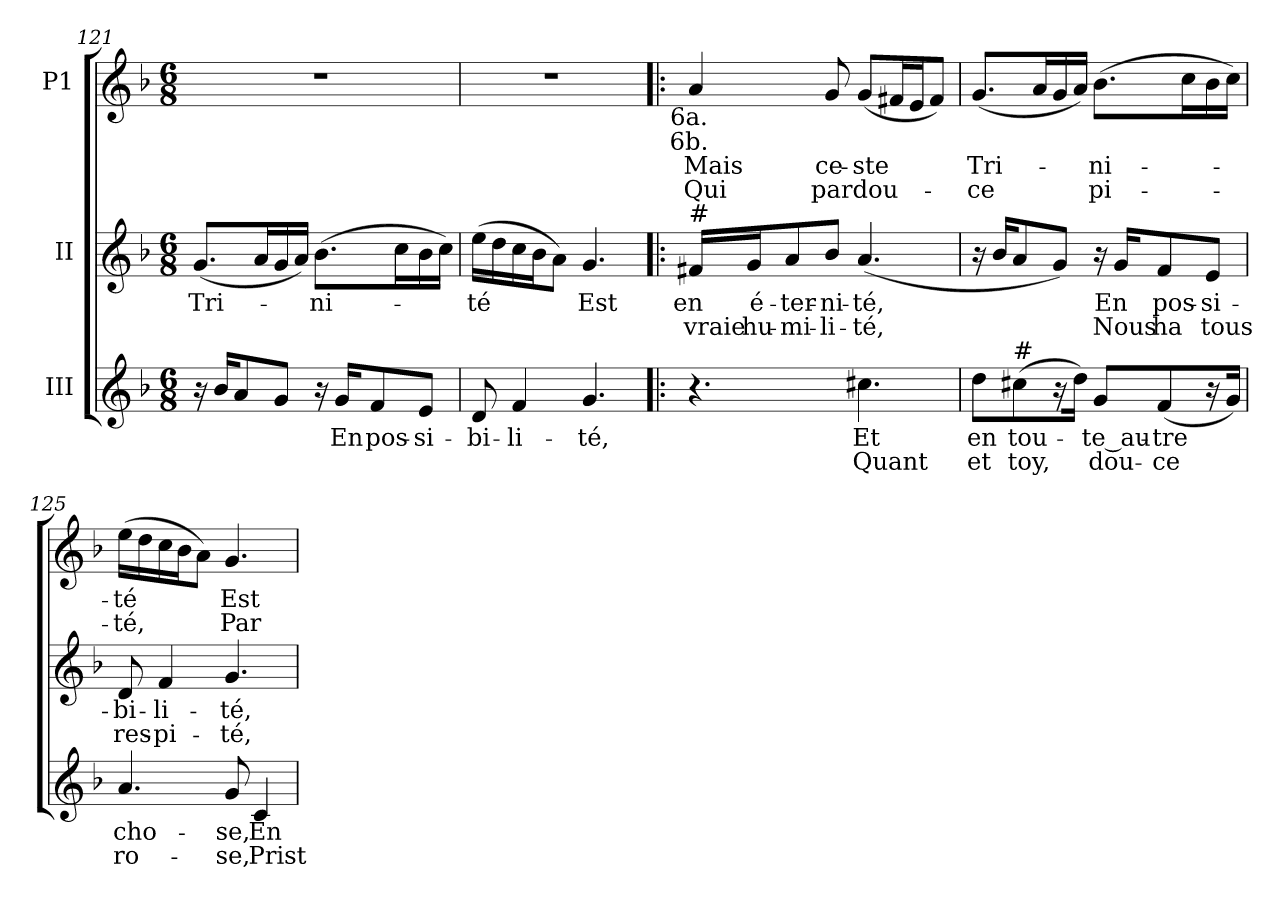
**kern	**text	**text	**kern	**text	**text	**kern	**text	**text
*part3	*part3	*part3	*part2	*part2	*part2	*part1	*part1	*part1
*staff3	*staff3	*staff3	*staff2	*staff2	*staff2	*staff1	*staff1	*staff1
*I"III	*	*	*I"II	*	*	*I"P1	*	*
*clefG2	*	*	*clefG2	*	*	*clefG2	*	*
*k[b-]	*	*	*k[b-]	*	*	*k[b-]	*	*
*F:	*	*	*F:	*	*	*F:	*	*
*M6/8	*	*	*M6/8	*	*	*M6/8	*	*
=121	=121	=121	=121	=121	=121	=121	=121	=121
!	!	!	!	!LO:LY:b:color=#000000	!	!LO:N:vis=1	!	!
16r	.	.	(8.gi/L	Tri-	.	2.r	.	.
16b-i/KL	.	.	.	.	.	.	.	.
8ai/	.	.	.	.	.	.	.	.
.	.	.	16ai/L	.	.	.	.	.
8gi/J	.	.	16gi/	.	.	.	.	.
.	.	.	16ai/JJ)	.	.	.	.	.
!	!	!	!	!LO:LY:b:color=#000000	!	!	!	!
16r	.	.	(8.b-i\L	-ni-	.	.	.	.
!	!LO:LY:b:color=#000000	!	!	!	!	!	!	!
16gi/KL	En	.	.	.	.	.	.	.
!	!LO:LY:b:color=#000000	!	!	!	!	!	!	!
8fi/	pos-	.	.	.	.	.	.	.
.	.	.	16cci\L	.	.	.	.	.
!	!LO:LY:b:color=#000000	!	!	!	!	!	!	!
8ei/J	-si-	.	16b-i\	.	.	.	.	.
.	.	.	16cci\JJ)	.	.	.	.	.
=122	=122	=122	=122	=122	=122	=122	=122	=122
!	!LO:LY:b:color=#000000	!	!	!	!	!	!	!
!	!	!	!	!LO:LY:b:color=#000000	!	!LO:N:vis=1	!	!
8di/	-bi-	.	(16eei\LL	-té	.	2.r	.	.
.	.	.	16ddi\	.	.	.	.	.
!	!LO:LY:b:color=#000000	!	!	!	!	!	!	!
4fi/	-li-	.	16cci\	.	.	.	.	.
.	.	.	16b-i\J	.	.	.	.	.
.	.	.	8ai\J)	.	.	.	.	.
!	!LO:LY:b:color=#000000	!	!	!	!	!	!	!
!	!	!	!	!LO:LY:b:color=#000000	!	!	!	!
4.gi/	-té,	.	4.gi/	Est	.	.	.	.
!!LO:LB:g=z
=123!|:	=123!|:	=123!|:	=123!|:	=123!|:	=123!|:	=123!|:	=123!|:	=123!|:
!	!	!	!	!LO:LY:b:color=#000000	!LO:LY:b:color=#000000	!	!	!
!	!	!	!	!	!	!LO:TX:b:cj:t=6a.	!	!
!	!	!	!	!	!	!LO:TX:b:cj:t=6b.	!	!
!	!	!	!LO:TX:a:t=#	!	!	!	!	!
!	!	!	!	!	!	!	!LO:LY:b:color=#000000	!LO:LY:b:color=#000000
4.r	.	.	16f#i/LL	en	vraie	4ai/	Mais	Qui
!	!	!	!	!LO:LY:b:color=#000000	!LO:LY:b:color=#000000	!	!	!
.	.	.	16gi/J	é-	hu-	.	.	.
!	!	!	!	!LO:LY:b:color=#000000	!LO:LY:b:color=#000000	!	!	!
.	.	.	8ai/	-ter-	-mi-	.	.	.
!	!	!	!	!LO:LY:b:color=#000000	!LO:LY:b:color=#000000	!	!	!
!	!	!	!	!	!	!	!LO:LY:b:color=#000000	!LO:LY:b:color=#000000
.	.	.	8b-i/J	-ni-	-li-	8gi/	ce-	par
!	!LO:LY:b:color=#000000	!LO:LY:b:color=#000000	!	!	!	!	!	!
!	!	!	!	!LO:LY:b:color=#000000	!LO:LY:b:color=#000000	!	!	!
!	!	!	!	!	!	!	!LO:LY:b:color=#000000	!LO:LY:b:color=#000000
4.cc#Xi\	Et	Quant	(4.ai/	-té,	-té,	(8gi/L	-ste	dou-
.	.	.	.	.	.	16f#Xi/L	.	.
.	.	.	.	.	.	16ei/J	.	.
.	.	.	.	.	.	8f#i/J)	.	.
=124	=124	=124	=124	=124	=124	=124	=124	=124
!	!LO:LY:b:color=#000000	!LO:LY:b:color=#000000	!	!	!	!	!	!
!	!	!	!	!	!	!	!LO:LY:b:color=#000000	!LO:LY:b:color=#000000
8ddi\L	en	et	16r	.	.	(8.gi/L	Tri-	-ce
.	.	.	16b-i/KL	.	.	.	.	.
!LO:TX:a:t=#	!	!	!	!	!	!	!	!
!	!LO:LY:b:color=#000000	!LO:LY:b:color=#000000	!	!	!	!	!	!
(8cc#i\	tou-	toy,	8ai/	.	.	.	.	.
.	.	.	.	.	.	16ai/L	.	.
16r	.	.	8gi/J)	.	.	16gi/	.	.
16ddi\Jk)	.	.	.	.	.	16ai/JJ)	.	.
!	!LO:LY:b:color=#000000	!LO:LY:b:color=#000000	!	!	!	!	!	!
!	!	!	!	!	!	!	!LO:LY:b:color=#000000	!LO:LY:b:color=#000000
8gi/L	-te_au-	dou-	16r	.	.	(8.b-i\L	-ni-	pi-
!	!	!	!	!LO:LY:b:color=#000000	!LO:LY:b:color=#000000	!	!	!
.	.	.	16gi/KL	En	Nous	.	.	.
!	!LO:LY:b:color=#000000	!LO:LY:b:color=#000000	!	!	!	!	!	!
!	!	!	!	!LO:LY:b:color=#000000	!LO:LY:b:color=#000000	!	!	!
(8fi/	-tre	-ce	8fi/	pos-	ha	.	.	.
.	.	.	.	.	.	16cci\L	.	.
!	!	!	!	!LO:LY:b:color=#000000	!LO:LY:b:color=#000000	!	!	!
16r	.	.	8ei/J	-si-	tous	16b-i\	.	.
16gi/Jk)	.	.	.	.	.	16cci\JJ)	.	.
=125	=125	=125	=125	=125	=125	=125	=125	=125
!	!LO:LY:b:color=#000000	!LO:LY:b:color=#000000	!	!	!	!	!	!
!	!	!	!	!LO:LY:b:color=#000000	!LO:LY:b:color=#000000	!	!	!
!	!	!	!	!	!	!	!LO:LY:b:color=#000000	!LO:LY:b:color=#000000
4.ai/	cho-	ro-	8di/	-bi-	res-	(16eei\LL	-té	-té,
.	.	.	.	.	.	16ddi\	.	.
!	!	!	!	!LO:LY:b:color=#000000	!LO:LY:b:color=#000000	!	!	!
.	.	.	4fi/	-li-	-pi-	16cci\	.	.
.	.	.	.	.	.	16b-i\J	.	.
.	.	.	.	.	.	8ai\J)	.	.
!	!LO:LY:b:color=#000000	!LO:LY:b:color=#000000	!	!	!	!	!	!
!	!	!	!	!LO:LY:b:color=#000000	!LO:LY:b:color=#000000	!	!	!
!	!	!	!	!	!	!	!LO:LY:b:color=#000000	!LO:LY:b:color=#000000
8gi/	-se,	-se,	4.gi/	-té,	-té,	4.gi/	Est	Par
!	!LO:LY:b:color=#000000	!LO:LY:b:color=#000000	!	!	!	!	!	!
4ci/	En	Prist	.	.	.	.	.	.
=	=	=	=	=	=	=	=	=
*-	*-	*-	*-	*-	*-	*-	*-	*-
